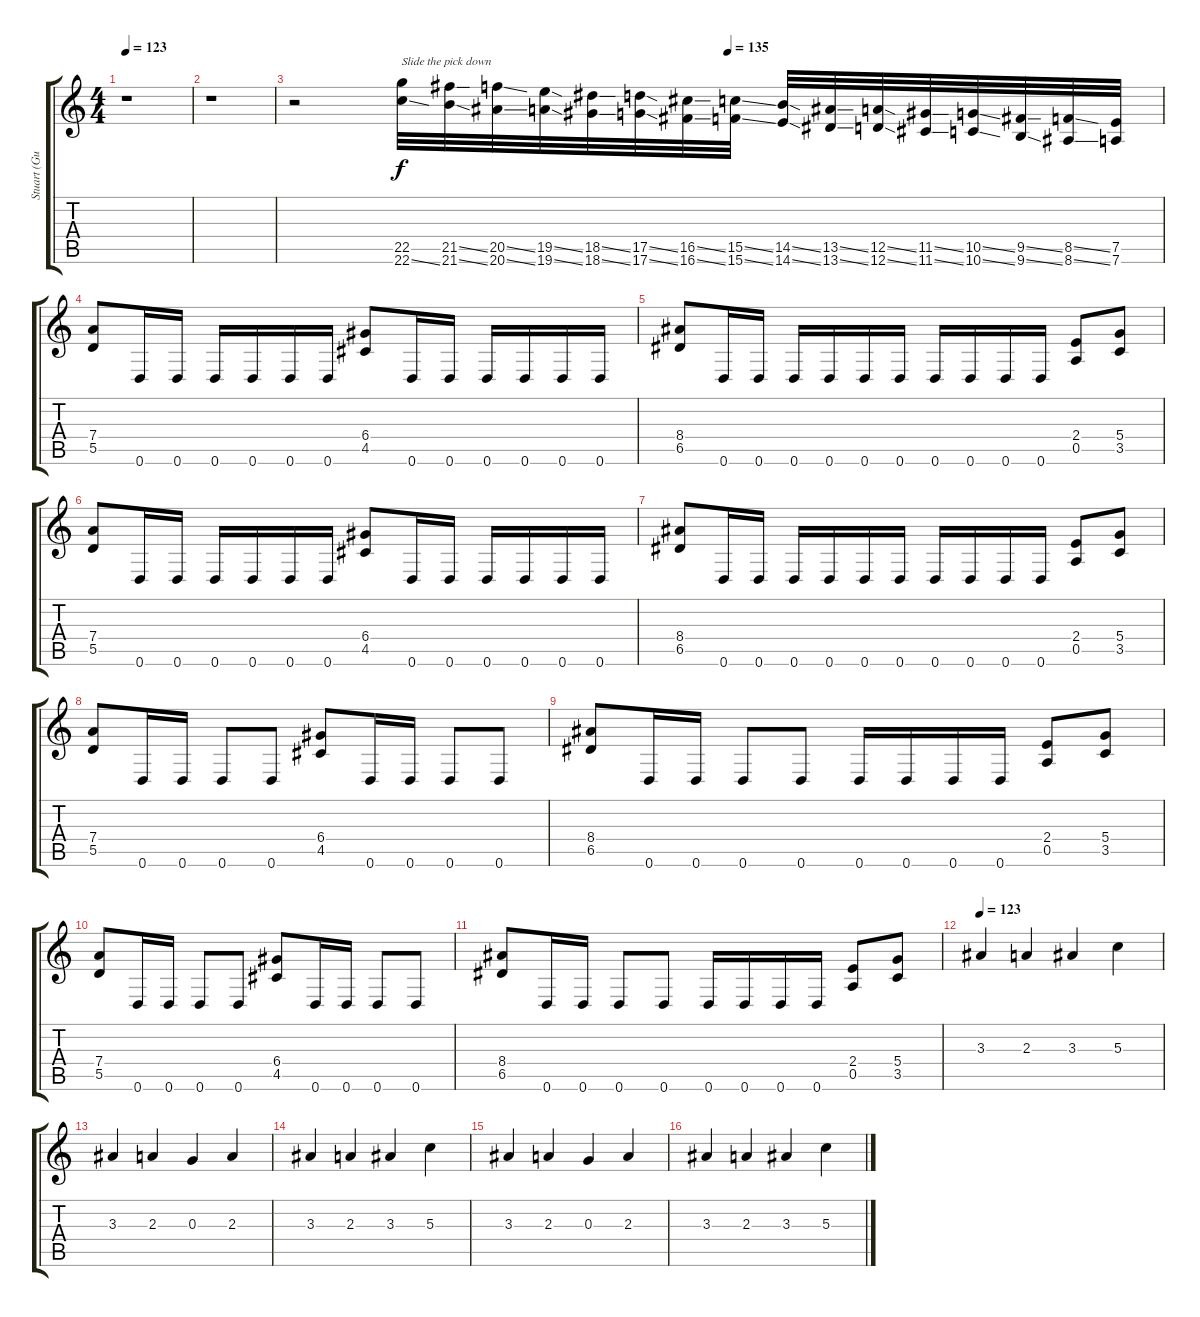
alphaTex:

\track ("Stuart (Guitar)" "Stuart (Gu") {instrument distortionguitar}
\staff {score tabs}
\tuning (E4 B3 G3 D3 A2 D2) {hide}
\ts (4 4)
\tempo 123
\clef g2
\ks c
r.1{dy mp} |
r.1 |
\tempo (135 0.5)
r.2 (22.5 22.6{ss}).32{txt "Slide the pick down" dy f} (21.5{ss} 21.6{ss}).32 (20.5{ss} 20.6{ss}).32 (19.5{ss} 19.6{ss}).32 (18.5{ss} 18.6{ss}).32 (17.5{ss} 17.6{ss}).32 (16.5{ss} 16.6{ss}).32 (15.5{ss} 15.6{ss}).32 (14.5{ss} 14.6{ss}).32 (13.5{ss} 13.6{ss}).32 (12.5{ss} 12.6{ss}).32 (11.5{ss} 11.6{ss}).32 (10.5{ss} 10.6{ss}).32 (9.5{ss} 9.6{ss}).32 (8.5{ss} 8.6{ss}).32 (7.5 7.6).32 |
(7.4 5.5).8 0.6.16 0.6.16 0.6.16 0.6.16 0.6.16 0.6.16 (6.4 4.5).8 0.6.16 0.6.16 0.6.16 0.6.16 0.6.16 0.6.16 |
(8.4 6.5).8 0.6.16 0.6.16 0.6.16 0.6.16 0.6.16 0.6.16 0.6.16 0.6.16 0.6.16 0.6.16 (2.4 0.5).8 (5.4 3.5).8 |
(7.4 5.5).8 0.6.16 0.6.16 0.6.16 0.6.16 0.6.16 0.6.16 (6.4 4.5).8 0.6.16 0.6.16 0.6.16 0.6.16 0.6.16 0.6.16 |
(8.4 6.5).8 0.6.16 0.6.16 0.6.16 0.6.16 0.6.16 0.6.16 0.6.16 0.6.16 0.6.16 0.6.16 (2.4 0.5).8 (5.4 3.5).8 |
(7.4 5.5).8 0.6.16 0.6.16 0.6.8 0.6.8 (6.4 4.5).8 0.6.16 0.6.16 0.6.8 0.6.8 |
(8.4 6.5).8 0.6.16 0.6.16 0.6.8 0.6.8 0.6.16 0.6.16 0.6.16 0.6.16 (2.4 0.5).8 (5.4 3.5).8 |
(7.4 5.5).8 0.6.16 0.6.16 0.6.8 0.6.8 (6.4 4.5).8 0.6.16 0.6.16 0.6.8 0.6.8 |
(8.4 6.5).8 0.6.16 0.6.16 0.6.8 0.6.8 0.6.16 0.6.16 0.6.16 0.6.16 (2.4 0.5).8 (5.4 3.5).8 |
\tempo 123
3.3.4 2.3.4 3.3.4 5.3.4 |
3.3.4 2.3.4 0.3.4 2.3.4 |
3.3.4 2.3.4 3.3.4 5.3.4 |
3.3.4 2.3.4 0.3.4 2.3.4 |
3.3.4 2.3.4 3.3.4 5.3.4
